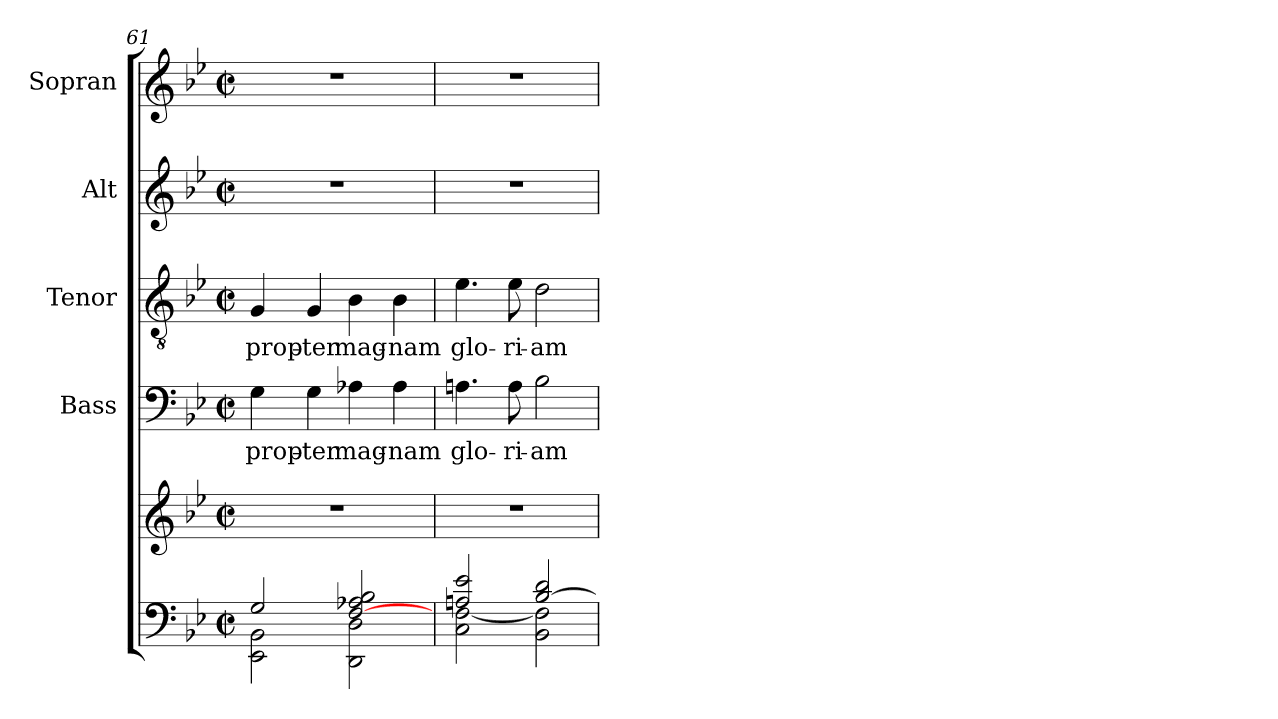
**kern	**kern	**kern	**text	**kern	**text	**kern	**kern
*part5	*part5	*part4	*part4	*part3	*part3	*part2	*part1
*staff6	*staff5	*staff4	*staff4	*staff3	*staff3	*staff2	*staff1
*	*	*I"Bass	*	*I"Tenor	*	*I"Alt	*I"Sopran
*	*	*I'B.	*	*I'T.	*	*I'A.	*I'S.
*clefF4	*clefG2	*clefF4	*	*clefGv2	*	*clefG2	*clefG2
*k[b-e-]	*k[b-e-]	*k[b-e-]	*	*k[b-e-]	*	*k[b-e-]	*k[b-e-]
*B-:	*B-:	*B-:	*	*B-:	*	*B-:	*B-:
*M2/2	*M2/2	*M2/2	*	*M2/2	*	*M2/2	*M2/2
*met(c|)	*met(c|)	*met(c|)	*	*met(c|)	*	*met(c|)	*met(c|)
=61	=61	=61	=61	=61	=61	=61	=61
*^	*	*	*	*	*	*	*
!	!	!	!	!LO:LY:b	!	!LO:LY:b	!	!
2G/	2EE-\ 2BB-\	1r	4G\	prop-	4G/	prop-	1r	1r
!	!	!	!	!LO:LY:b	!	!LO:LY:b	!	!
.	.	.	4G\	-ter	4G/	-ter	.	.
!	!	!	!	!LO:LY:b	!	!LO:LY:b	!	!
[>2F/ 2A-X/ 2B-/	2DD\ 2D\	.	4A-X\	mag-	4B-\	mag-	.	.
!	!	!	!	!LO:LY:b	!	!LO:LY:b	!	!
.	.	.	4A-\	-nam	4B-\	-nam	.	.
=62	=62	=62	=62	=62	=62	=62	=62	=62
!	!	!	!	!LO:LY:b	!	!LO:LY:b	!	!
2An/ 2e-/	2C\ [<2F\	1r	4.An\	glo-	4.e-\	glo-	1r	1r
!	!	!	!	!LO:LY:b	!	!LO:LY:b	!	!
.	.	.	8A\	-ri-	8e-\	-ri-	.	.
!	!	!	!	!LO:LY:b	!	!LO:LY:b	!	!
[>2B-/ 2d/	2BB-\ 2F\]	.	2B-\	-am	2d\	-am	.	.
*v	*v	*	*	*	*	*	*	*
=	=	=	=	=	=	=	=
*-	*-	*-	*-	*-	*-	*-	*-
